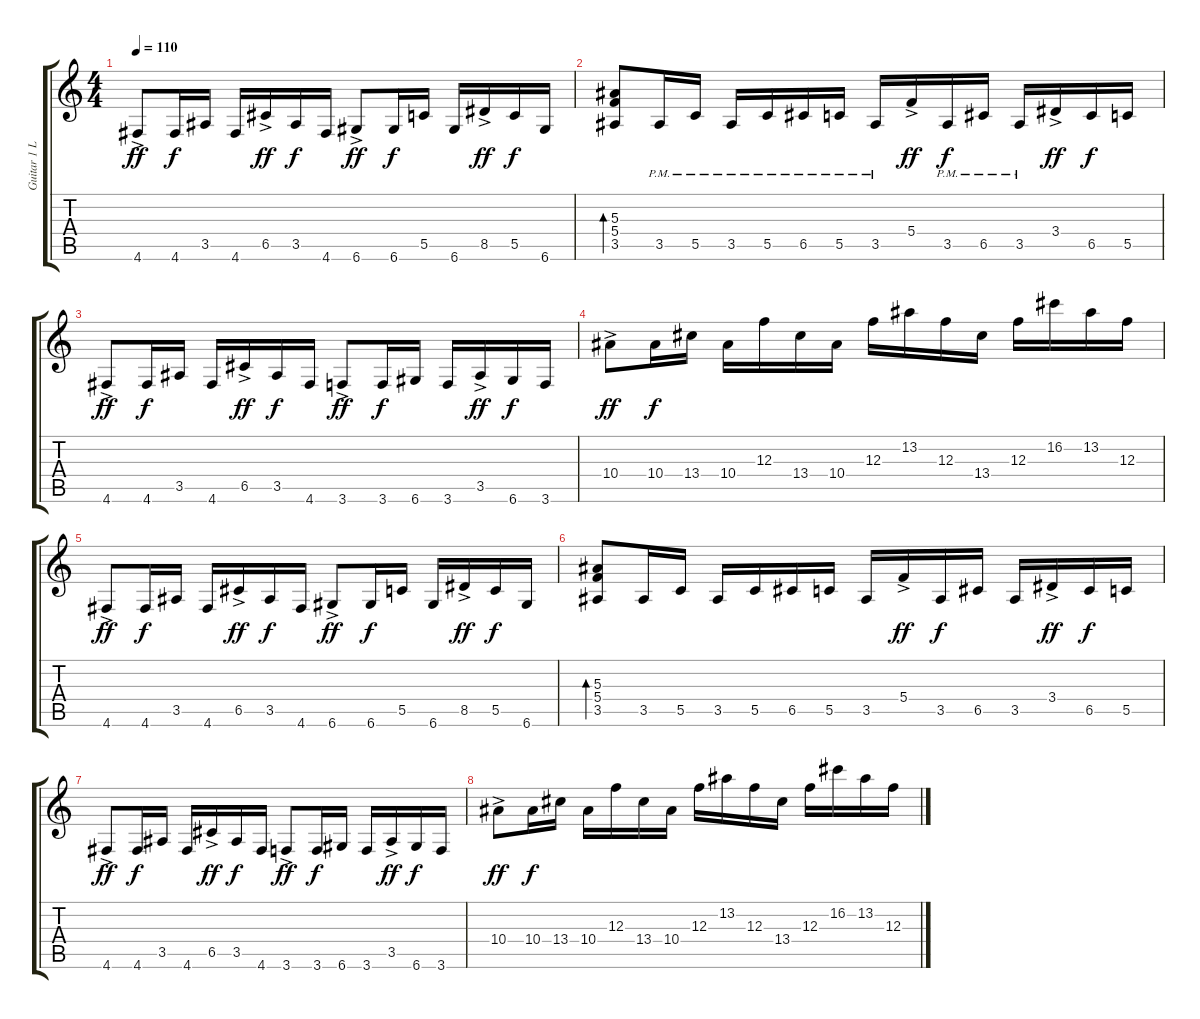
\track ("Guitar 1 Lead" "Guitar 1 L") {instrument distortionguitar}
\staff {score tabs}
\tuning (D4 A3 F3 C3 G2 D2) {hide}
\ts (4 4)
\tempo 110
\clef g2
\ks c
4.6{ac}.8{dy ff} 4.6.16{dy f} 3.5.16 4.6.16 6.5{ac}.16{dy ff} 3.5.16{dy f} 4.6.16 6.6{ac}.8{dy ff} 6.6.16{dy f} 5.5.16 6.6.16 8.5{ac}.16{dy ff} 5.5.16{dy f} 6.6.16 |
(5.3 5.4 3.5).8{bd 60} 3.5{pm}.16 5.5{pm}.16 3.5{pm}.16 5.5{pm}.16 6.5{pm}.16 5.5{pm}.16 3.5{pm}.16 5.4{ac}.16{dy ff} 3.5{pm}.16{dy f} 6.5{pm}.16 3.5{pm}.16 3.4{ac}.16{dy ff} 6.5.16{dy f} 5.5.16 |
4.6{ac}.8{dy ff} 4.6.16{dy f} 3.5.16 4.6.16 6.5{ac}.16{dy ff} 3.5.16{dy f} 4.6.16 3.6{ac}.8{dy ff} 3.6.16{dy f} 6.6.16 3.6.16 3.5{ac}.16{dy ff} 6.6.16{dy f} 3.6.16 |
10.4{ac}.8{dy ff} 10.4.16{dy f} 13.4.16 10.4.16 12.3.16 13.4.16 10.4.16 12.3.16 13.2.16 12.3.16 13.4.16 12.3.16 16.2.16 13.2.16 12.3.16 |
4.6{ac}.8{dy ff} 4.6.16{dy f} 3.5.16 4.6.16 6.5{ac}.16{dy ff} 3.5.16{dy f} 4.6.16 6.6{ac}.8{dy ff} 6.6.16{dy f} 5.5.16 6.6.16 8.5{ac}.16{dy ff} 5.5.16{dy f} 6.6.16 |
(5.3 5.4 3.5).8{bd 60} 3.5.16 5.5.16 3.5.16 5.5.16 6.5.16 5.5.16 3.5.16 5.4{ac}.16{dy ff} 3.5.16{dy f} 6.5.16 3.5.16 3.4{ac}.16{dy ff} 6.5.16{dy f} 5.5.16 |
4.6{ac}.8{dy ff} 4.6.16{dy f} 3.5.16 4.6.16 6.5{ac}.16{dy ff} 3.5.16{dy f} 4.6.16 3.6{ac}.8{dy ff} 3.6.16{dy f} 6.6.16 3.6.16 3.5{ac}.16{dy ff} 6.6.16{dy f} 3.6.16 |
10.4{ac}.8{dy ff} 10.4.16{dy f} 13.4.16 10.4.16 12.3.16 13.4.16 10.4.16 12.3.16 13.2.16 12.3.16 13.4.16 12.3.16 16.2.16 13.2.16 12.3.16
